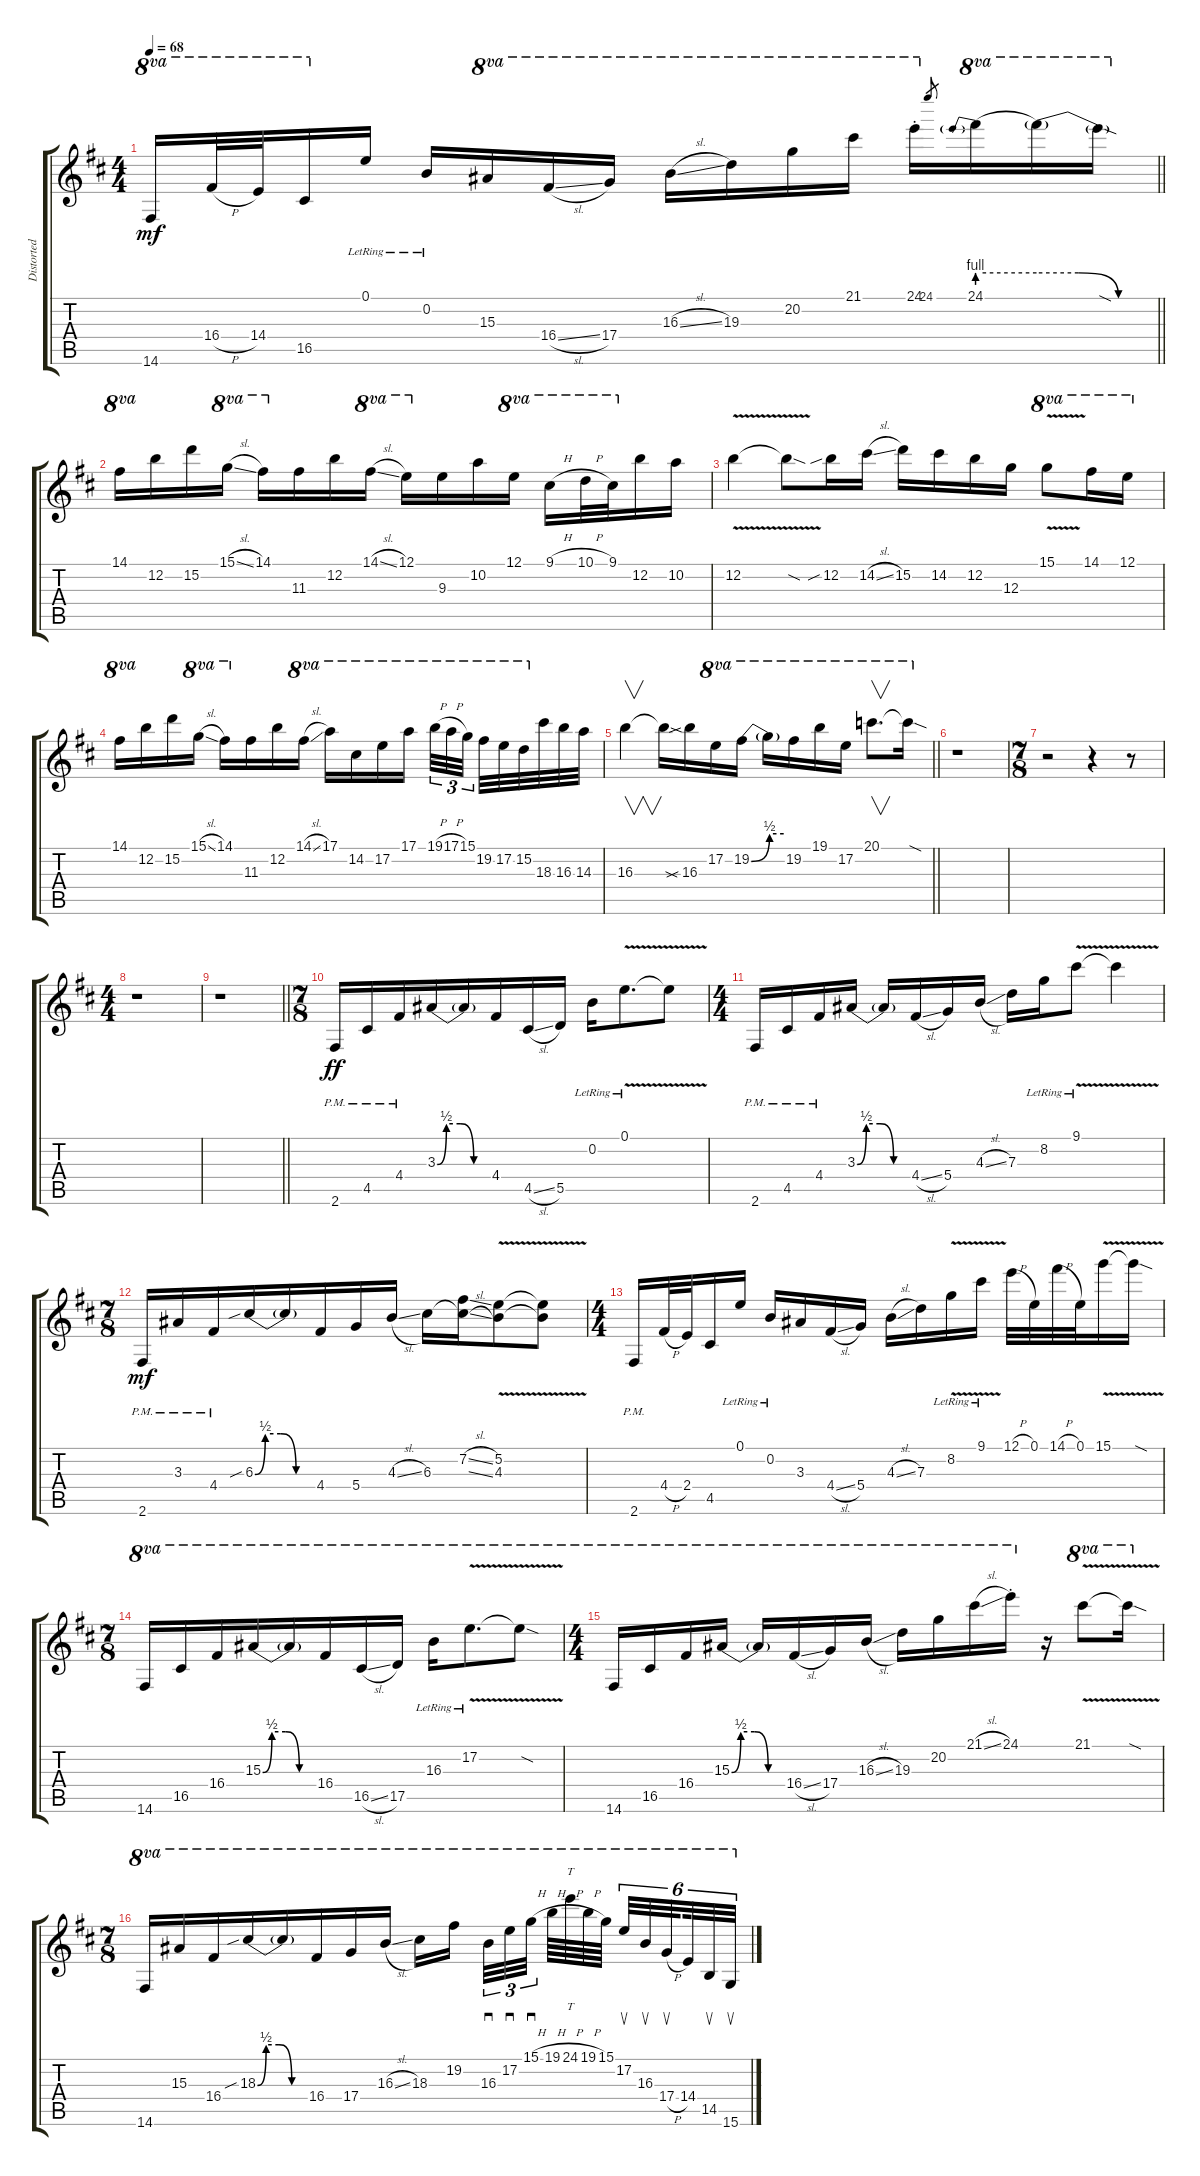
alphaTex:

\track ("Distorted [Lead]" "Distorted ") {instrument overdrivenguitar}
\staff {score tabs}
\tuning (E4 B3 G3 D3 A2 E2) {hide}
\ts (4 4)
\tempo 68
\clef g2
\barLineRight lightlight
\ks d
14.6.16{ot 8va dy mf} 16.4{h}.32{ot 8va} 14.4.32{ot 8va} 16.5.16{ot 8va} 0.1{lr}.16 0.2{lr}.16 15.3.16{ot 8va} 16.4{sl}.16{ot 8va} 17.4.16{ot 8va} 16.3{sl}.16{ot 8va} 19.3.16{ot 8va} 20.2.16{ot 8va} 21.1.16{ot 8va} 24.1{st}.16{ot 8va} 24.1.8{gr} 24.1{be (prebend 0 4 60 4)}.16{ot 8va} 24.1{be (custom 0 4 20 4 40 0 60 0) t}.16{ot 8va} 24.1{sod t}.16{ot 8va} |
14.1.16{ot 8va} 12.2.16 15.2.16 15.1{sl}.16{ot 8va} 14.1.16{ot 8va} 11.3.16 12.2.16 14.1{sl}.16{ot 8va} 12.1.16{ot 8va} 9.3.16 10.2.16 12.1.16{ot 8va} 9.1{h}.16{ot 8va} 10.1{h}.32{ot 8va} 9.1.32{ot 8va} 12.2.16 10.2.16 |
12.2{v}.4 12.2{sod t}.8 12.2{sib}.16 14.2{sl}.16 15.2.16 14.2.16 12.2.16 12.3.16 15.1{v}.8{ot 8va} 14.1.16{ot 8va} 12.1.16{ot 8va} |
14.1.16{ot 8va} 12.2.16 15.2.16 15.1{sl}.16{ot 8va} 14.1.16{ot 8va} 11.3.16 12.2.16 14.1{sl}.16{ot 8va} 17.1.16{ot 8va} 14.2.16{ot 8va} 17.2.16{ot 8va} 17.1.16{ot 8va} 19.1{h}.32{tu (3 2) ot 8va} 17.1{h}.32{tu (3 2) ot 8va} 15.1.32{tu (3 2) ot 8va beam splitsecondary} 19.2.32{ot 8va} 17.2.32{ot 8va} 15.2.32{ot 8va} 18.3.32 16.3.32 14.3.32 |
\barLineRight lightlight
16.3.4{v} 16.3{sod t}.16 16.3{sib}.16 17.2.16{ot 8va} 19.2{be (bend 0 0 60 2)}.16{ot 8va} 19.2{be (hold 0 2 60 2) t}.16{ot 8va} 19.2.16{ot 8va} 19.1.16{ot 8va} 17.2.16{ot 8va} 20.1.8{v d ot 8va} 20.1{sod t}.16{ot 8va} |
r.1 |
\ts (7 8)
r.2 r.4 r.8 |
\ts (4 4)
r.1 |
\barLineRight lightlight
r.1 |
\ts (7 8)
2.6{pm}.16{dy ff} 4.5{pm}.16 4.4{pm}.16 3.3{be (custom 0 0 10 2 25 2 40 0 60 0)}.16 3.3{t}.16 4.4.16 4.5{sl}.16 5.5.16 0.2{lr}.16 0.1{v lr}.8{d} 0.1{v t}.8 |
\ts (4 4)
2.6{pm}.16 4.5{pm}.16 4.4{pm}.16 3.3{be (custom 0 0 10 2 25 2 40 0 60 0)}.16 3.3{t}.16 4.4{sl}.16 5.4.16 4.3{sl}.16 7.3.16 8.2{lr}.16 9.1{v lr}.8 9.1{v t}.4 |
\ts (7 8)
2.6{pm}.16{dy mf} 3.3{pm}.16 4.4{pm}.16 6.3{be (custom 0 0 10 2 25 2 40 0 60 0) sib}.16 6.3{t}.16 4.4.16 5.4.16 4.3{sl}.16 6.3.16 (7.2{sl} 6.3{sl t}).16 (5.2{v} 4.3{v}).8 (5.2{v t} 4.3{v t}).8 |
\ts (4 4)
2.6{pm}.16 4.4{h}.32 2.4.32 4.5.16 0.1{lr}.16 0.2{lr}.16 3.3.16 4.4{sl}.16 5.4.16 4.3{sl}.16 7.3.16 8.2{v lr}.16 9.1{v lr}.16 12.1{h}.32 0.1.32 14.1{h}.32 0.1.32 15.1{v}.16 15.1{sod t}.16 |
\ts (7 8)
14.6.16{ot 8va} 16.5.16{ot 8va} 16.4.16{ot 8va} 15.3{be (custom 0 0 10 2 25 2 40 0 60 0)}.16{ot 8va} 15.3{t}.16{ot 8va} 16.4.16{ot 8va} 16.5{sl}.16{ot 8va} 17.5.16{ot 8va} 16.3{lr}.16{ot 8va} 17.2{v lr}.8{d ot 8va} 17.2{sod t}.8{ot 8va} |
\ts (4 4)
14.6.16{ot 8va} 16.5.16{ot 8va} 16.4.16{ot 8va} 15.3{be (custom 0 0 10 2 25 2 40 0 60 0)}.16{ot 8va} 15.3{t}.16{ot 8va} 16.4{sl}.16{ot 8va} 17.4.16{ot 8va} 16.3{sl}.16{ot 8va} 19.3.16{ot 8va} 20.2.16{ot 8va} 21.1{sl}.16{ot 8va} 24.1{st}.16{ot 8va} r.16 21.1{v}.8{ot 8va} 21.1{sod t}.16{ot 8va} |
\ts (7 8)
14.6.16{ot 8va} 15.3.16{ot 8va} 16.4.16{ot 8va} 18.3{be (custom 0 0 10 2 25 2 40 0 60 0) sib}.16{ot 8va} 18.3{t}.16{ot 8va} 16.4.16{ot 8va} 17.4.16{ot 8va} 16.3{sl}.16{ot 8va} 18.3.16{ot 8va} 19.2.16{ot 8va} 16.3.32{sd tu (3 2) ot 8va} 17.2.32{sd tu (3 2) ot 8va} 15.1{h}.32{sd tu (3 2) ot 8va beam splitsecondary} 19.1{h}.64{ot 8va} 24.1{h}.64{tt ot 8va} 19.1{h}.64{ot 8va} 15.1.64{ot 8va} 17.2.32{su tu (6 4) ot 8va} 16.3.32{su tu (6 4) ot 8va} 17.4{h}.32{su tu (6 4) ot 8va beam splitsecondary} 14.4.32{tu (6 4) ot 8va} 14.5.32{su tu (6 4) ot 8va} 15.6{h}.32{su tu (6 4) ot 8va}
